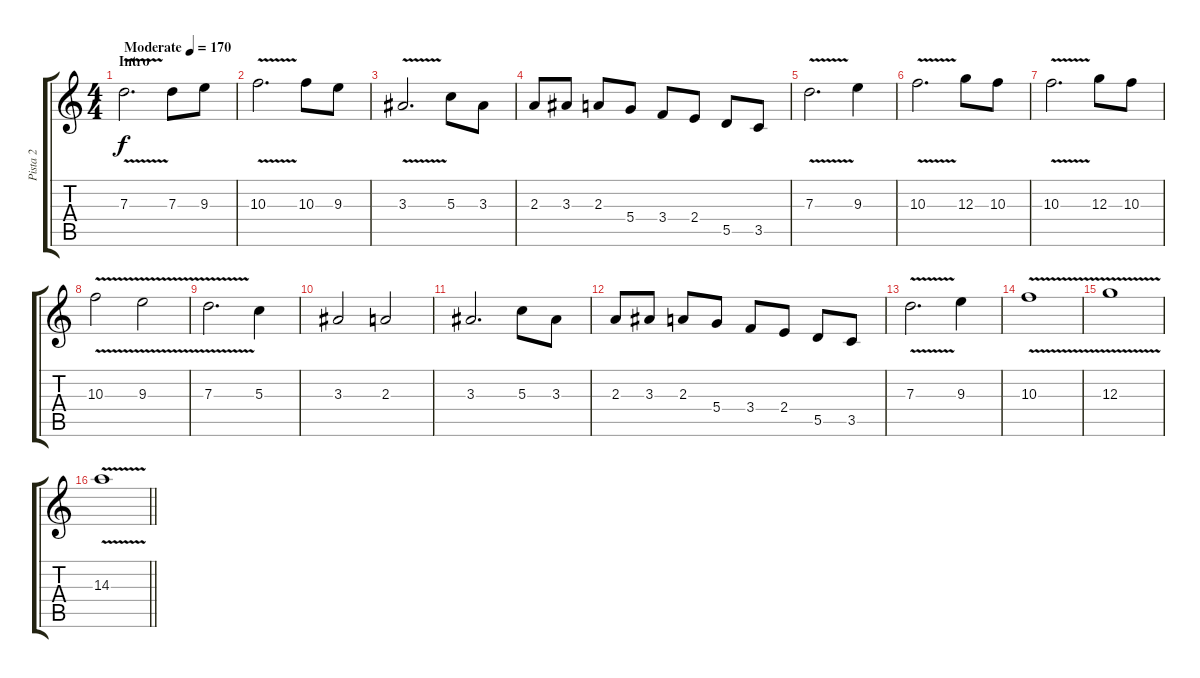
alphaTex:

\track ("Pista 2" "Pista 2") {instrument distortionguitar}
\staff {score tabs}
\tuning (E4 B3 G3 D3 A2 E2) {hide}
\ts (4 4)
\section ("" "Intro")
\tempo (170 "Moderate")
\clef g2
\ks c
7.3{v}.2{d dy f instrument distortionguitar} 7.3.8 9.3.8 |
10.3{v}.2{d} 10.3.8 9.3.8 |
3.3{v}.2{d} 5.3.8 3.3.8 |
2.3.8 3.3.8 2.3.8 5.4.8 3.4.8 2.4.8 5.5.8 3.5.8 |
7.3{v}.2{d} 9.3.4 |
10.3{v}.2{d} 12.3.8 10.3.8 |
10.3{v}.2{d} 12.3.8 10.3.8 |
10.3{v}.2 9.3{v}.2 |
7.3{v}.2{d} 5.3.4 |
3.3.2 2.3.2 |
3.3.2{d} 5.3.8 3.3.8 |
2.3.8 3.3.8 2.3.8 5.4.8 3.4.8 2.4.8 5.5.8 3.5.8 |
7.3{v}.2{d} 9.3.4 |
10.3{v}.1 |
12.3{v}.1 |
\barLineRight lightlight
14.3{v}.1
